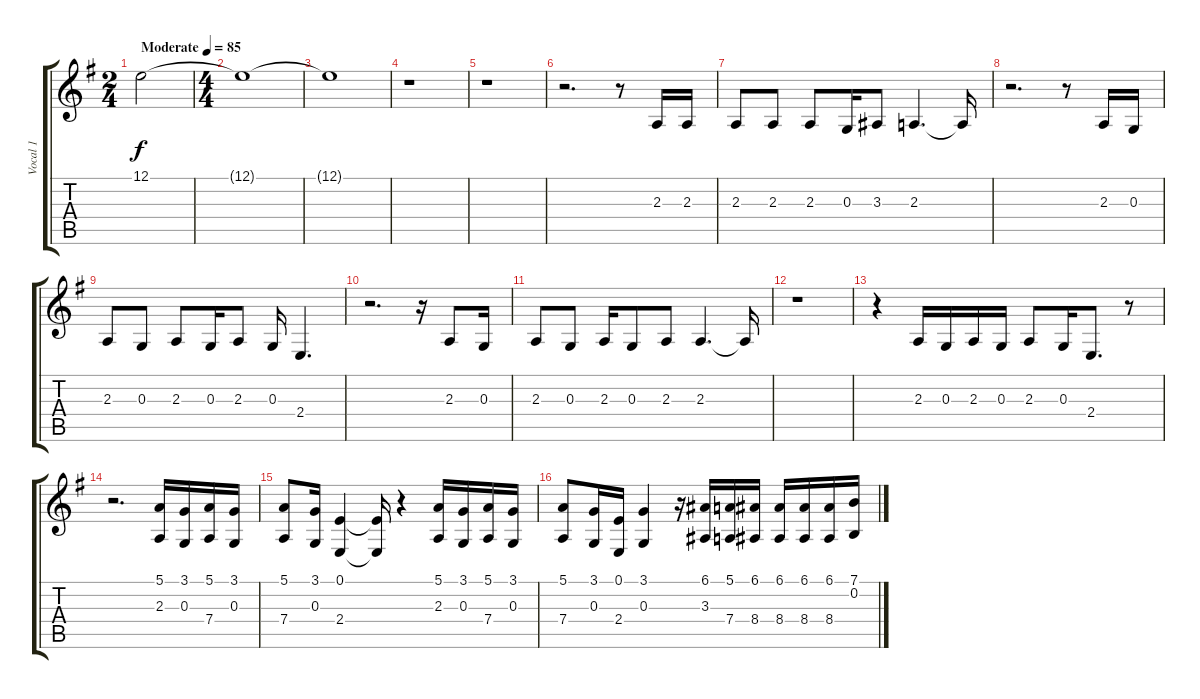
\track ("Vocal 1" "Vocal 1") {instrument lead2sawtooth}
\staff {score tabs}
\tuning (E4 B3 G3 D3 A2 E2) {hide}
\ts (2 4)
\tempo (85 "Moderate")
\clef g2
\ks eminor
12.1.2{dy f instrument lead2sawtooth} |
\ts (4 4)
12.1{t}.1 |
12.1{t}.1 |
r.1 |
r.1 |
r.2{d} r.8 2.3.16 2.3.16 |
2.3.8 2.3.8 2.3.8 0.3.16 3.3.8 2.3.4{d} 2.3{t}.16 |
r.2{d} r.8 2.3.16 0.3.16 |
2.3.8 0.3.8 2.3.8 0.3.16 2.3.8 0.3.16 2.4.4{d} |
r.2{d} r.16 2.3.8 0.3.16 |
2.3.8 0.3.8 2.3.16 0.3.8 2.3.8 2.3.4{d} 2.3{t}.16 |
r.1 |
r.4 2.3.16 0.3.16 2.3.16 0.3.16 2.3.8 0.3.16 2.4.8{d} r.8 |
r.2{d} (5.1 2.3).16 (3.1 0.3).16 (5.1 7.4).16 (3.1 0.3).16 |
(5.1 7.4).8 (3.1 0.3).16 (0.1 2.4).4 (0.1{t} 2.4{t}).16 r.4 (5.1 2.3).16 (3.1 0.3).16 (5.1 7.4).16 (3.1 0.3).16 |
(5.1 7.4).8 (3.1 0.3).16 (0.1 2.4).16 (3.1 0.3).4 r.16 (6.1 3.3).16 (5.1 7.4).16 (6.1 8.4).16 (6.1 8.4).16 (6.1 8.4).16 (6.1 8.4).16 (7.1 0.2).16
